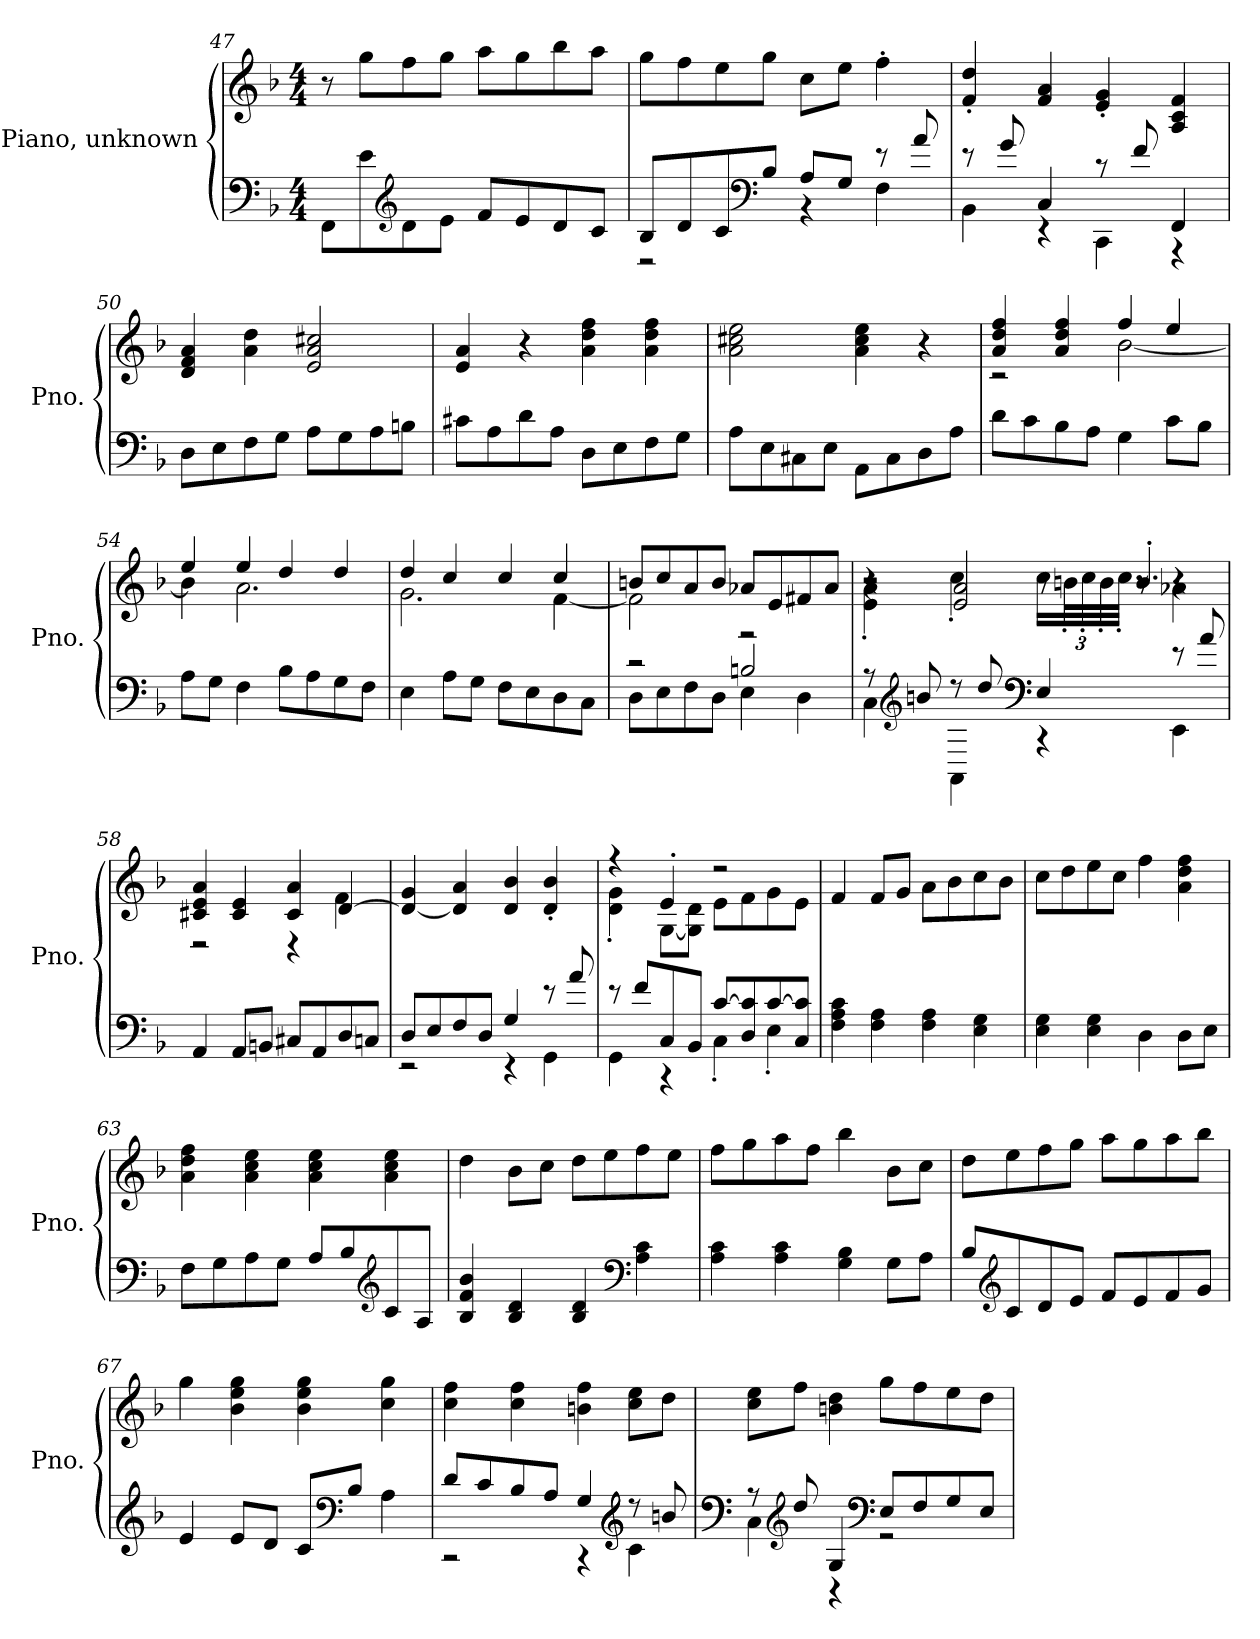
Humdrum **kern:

**kern	**kern
*part1	*part1
*staff2	*staff1
*I"Piano, unknown	*
*I'Pno.	*
*clefF4	*clefG2
*k[b-]	*k[b-]
*M4/4	*M4/4
=47	=47
8FF\L	8r
8e\	8gg\L
*clefG2	*
8d\	8ff\
8e\J	8gg\J
8f/L	8aa\L
8e/	8gg\
8d/	8bb-\
8c/J	8aa\J
!!LO:LB:g=z
=48	=48
*^	*
8B-/L	2r	8gg\L
8d/	.	8ff\
8c/	.	8ee\
*clefF4	*	*
8B-/J	.	8gg\J
8A/L	4r	8cc\L
8G/J	.	8ee\J
8r	4F\	4ff'\
8a/	.	.
=49	=49	=49
8r	4BB-\	4f/' 4dd/'
8g/	.	.
4C/	4r	4f/ 4a/
8r	4CC\	4e/' 4g/'
8f/	.	.
4FF/	4r	4A/ 4c/ 4f/
*v	*v	*
=50	=50
8D\L	4d/ 4f/ 4a/
8E\	.
8F\	4a\ 4dd\
8G\J	.
8A\L	2e/ 2a/ 2cc#X/
8G\	.
8A\	.
8Bn\J	.
=51	=51
8c#X\L	4e/ 4a/
8A\	.
8d\	4r
8A\J	.
8D\L	4a\ 4dd\ 4ff\
8E\	.
8F\	4a\ 4dd\ 4ff\
8G\J	.
!!LO:PB:g=z
=52	=52
8A\L	2a\ 2cc#X\ 2ee\
8E\	.
8C#X\	.
8E\J	.
8AA\L	4a\ 4cc#\ 4ee\
8C#\	.
8D\	4r
8A\J	.
=53	=53
*	*^
8d\L	4a/ 4dd/ 4ff/	2r
8c\	.	.
8B-\	4a/ 4dd/ 4ff/	.
8A\J	.	.
4G\	4ff/	[2b-\
8c\L	4ee/	.
8B-\J	.	.
=54	=54	=54
8A\L	4ee/	4b-\]
8G\J	.	.
4F\	4ee/	2.a\
8B-\L	4dd/	.
8A\	.	.
8G\	4dd/	.
8F\J	.	.
=55	=55	=55
4E\	4dd/	2.g\
8A\L	4cc/	.
8G\J	.	.
8F\L	4cc/	.
8E\	.	.
8D\	4cc/	[4f\
8C\J	.	.
=56	=56	=56
*^	*	*
2r	8D\L	8bn/L	2f\]
.	8E\	8cc/	.
.	8F\	8a/	.
.	8D\J	8b/J	.
2Bn/	4E\	8a-X/L	2r
.	.	8e/	.
.	4D\	8f#X/	.
.	.	8a-/J	.
!!LO:LB:g=z
=57	=57	=57	=57
*	*	*	*^
8r	4C\	2r	4e\' 4a\'	4r
*clefG2	*	*	*	*
8bn/	.	.	.	.
8r	4AA\	.	4cc'\	2e/ 2a/
8dd/	.	.	.	.
*clefF4	*	*	*	*
*	*	*	*Xbrackettup	*
4E/	4r	8r	24cc\LL	.
.	.	.	48bn'\L	.
.	.	.	48cc'\	.
.	.	.	48b'\	.
.	.	.	48cc'\JJJ	.
.	.	4.b'/	8r	.
8r	4EE\	.	4a-X\	4r
8a/	.	.	.	.
*v	*v	*	*	*
*	*	*v	*v
=58	=58	=58
4AA/	4c#X/ 4e/ 4a/	2r
8AA/L	4c#/ 4e/	.
8BBn/J	.	.
8C#X/L	4c#/ 4a/	4r
8AA/	.	.
8D/	[4d/	4f\
8Cn/J	.	.
*	*v	*v
=59	=59
*^	*
8D/L	2r	4d/_ 4g/
8E/	.	.
8F/	.	4d/] 4a/
8D/J	.	.
4G/	4r	4d/ 4b-/
8r	4GG\	4d/' 4b-/'
8a/	.	.
!!LO:LB:g=z
=60	=60	=60
*	*	*^
8r	4GG\	4r	4d\' 4g\'
8f/L	.	.	.
8C/	4r	4e'/	[8G\L
8BB-/J	.	.	8G\] 8d\J
[8c/L	4C'\	2r	8e\L
8D/ 8c/]	.	.	8f\
[8c/	4E'\	.	8g\
8C/ 8c/]J	.	.	8e\J
*v	*v	*	*
*	*v	*v
=61	=61
4F\ 4A\ 4c\	4f/
4F\ 4A\	8f/L
.	8g/J
4F\ 4A\	8a\L
.	8b-\
4E\ 4G\	8cc\
.	8b-\J
=62	=62
4E\ 4G\	8cc\L
.	8dd\
4E\ 4G\	8ee\
.	8cc\J
4D\	4ff\
8D\L	4a\ 4dd\ 4ff\
8E\J	.
=63	=63
8F\L	4a\ 4dd\ 4ff\
8G\	.
8A\	4a\ 4cc\ 4ee\
8G\J	.
8A/L	4a\ 4cc\ 4ee\
8B-/	.
*clefG2	*
8c/	4a\ 4cc\ 4ee\
8A/J	.
!!LO:LB:g=z
=64	=64
4B-/ 4f/ 4b-/	4dd\
4B-/ 4d/	8b-\L
.	8cc\J
4B-/ 4d/	8dd\L
.	8ee\
*clefF4	*
4A\ 4c\	8ff\
.	8ee\J
=65	=65
4A\ 4c\	8ff\L
.	8gg\
4A\ 4c\	8aa\
.	8ff\J
4G\ 4B-\	4bb-\
8G\L	8b-\L
8A\J	8cc\J
=66	=66
8B-/L	8dd\L
*clefG2	*
8c/	8ee\
8d/	8ff\
8e/J	8gg\J
8f/L	8aa\L
8e/	8gg\
8f/	8aa\
8g/J	8bb-\J
=67	=67
4e/	4gg\
8e/L	4b-\ 4ee\ 4gg\
8d/J	.
8c/L	4b-\ 4ee\ 4gg\
*clefF4	*
8B-/J	.
4A\	4cc\ 4gg\
!!LO:LB:g=z
=68	=68
*^	*
8d/L	2r	4cc\ 4ff\
8c/	.	.
8B-/	.	4cc\ 4ff\
8A/J	.	.
4G/	4r	4bn\ 4ff\
*clefG2	*	*
8r	4c\	8cc\ 8ee\L
8bn/	.	8dd\J
=69	=69	=69
*clefF4	*	*
8r	4C\	8cc\ 8ee\L
*clefG2	*	*
8dd/	.	8ff\J
4G/	4r	4bn\ 4dd\
*clefF4	*	*
8E/L	2r	8gg\L
8F/	.	8ff\
8G/	.	8ee\
8E/J	.	8dd\J
*v	*v	*
=	=
*-	*-
